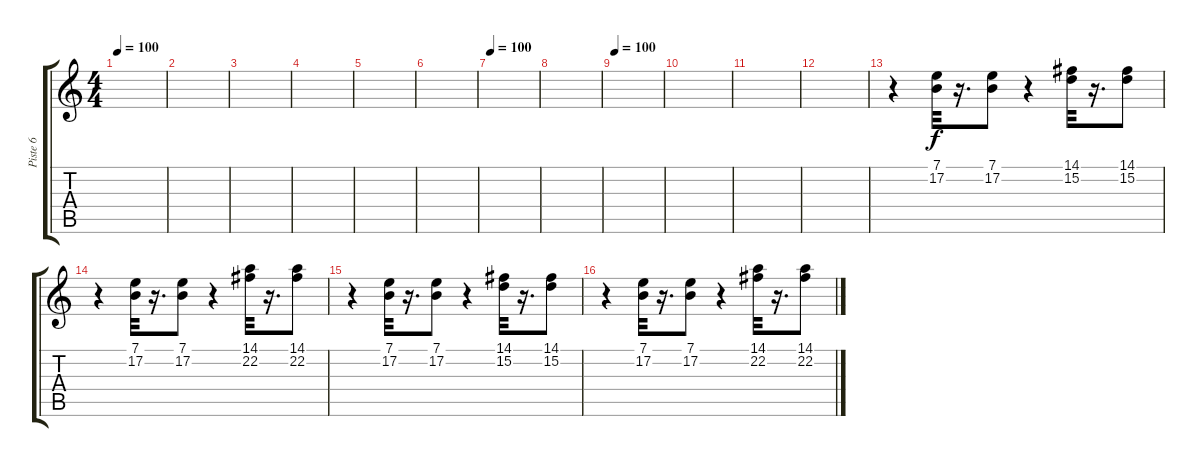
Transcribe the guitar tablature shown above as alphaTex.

\track ("Piste 6" "Piste 6") {instrument tremolostrings}
\staff {score tabs}
\tuning (E4 B3 G3 D3 A2 E2) {hide}
\ts (4 4)
\tempo 100
\clef g2
\ks c
|
|
|
|
|
|
\tempo 100
|
|
\tempo 100
|
|
|
|
r.4 (7.1 17.2).32 r.16{d} (7.1 17.2).8 r.4 (14.1 15.2).32 r.16{d} (14.1 15.2).8 |
r.4 (7.1 17.2).32 r.16{d} (7.1 17.2).8 r.4 (14.1 22.2).32 r.16{d} (14.1 22.2).8 |
r.4 (7.1 17.2).32 r.16{d} (7.1 17.2).8 r.4 (14.1 15.2).32 r.16{d} (14.1 15.2).8 |
r.4 (7.1 17.2).32 r.16{d} (7.1 17.2).8 r.4 (14.1 22.2).32 r.16{d} (14.1 22.2).8
